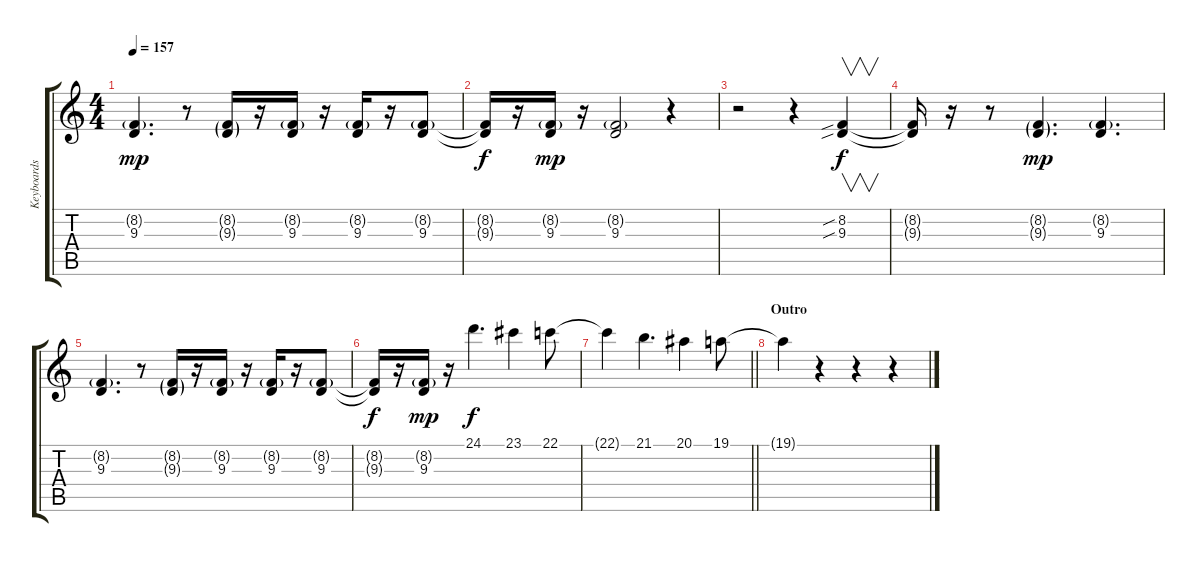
\track ("Keyboards II" "Keyboards ") {instrument lead8bassandlead}
\staff {score tabs}
\tuning (D4 A3 F3 C3 G2 D2) {hide}
\ts (4 4)
\tempo 157
\clef g2
\ks c
(8.2{g} 9.3).4{d dy mp} r.8 (8.2{g} 9.3{g}).16 r.16 (8.2{g} 9.3).16 r.16 (8.2{g} 9.3).16 r.16 (8.2{g} 9.3).8 |
(8.2{t} 9.3{t}).16{dy f} r.16 (8.2{g} 9.3).16{dy mp} r.16 (8.2{g} 9.3).2 r.4 |
r.2{volume 10 balance 16 instrument lead5charang} r.4 (8.2{sib} 9.3{sib}).4{v dy f} |
(8.2{t} 9.3{t}).16 r.16 r.8{volume 7 balance 4 instrument lead8bassandlead} (8.2{g} 9.3{g}).4{d dy mp} (8.2{g} 9.3).4{d} |
(8.2{g} 9.3).4{d} r.8 (8.2{g} 9.3{g}).16 r.16 (8.2{g} 9.3).16 r.16 (8.2{g} 9.3).16 r.16 (8.2{g} 9.3).8 |
(8.2{t} 9.3{t}).16{dy f} r.16 (8.2{g} 9.3).16{dy mp} r.16 24.1.4{d dy f volume 8 balance 8 instrument pad1newage} 23.1.4 22.1.8 |
\barLineRight lightlight
22.1{t}.4 21.1.4{d} 20.1.4 19.1.8 |
\section ("" "Outro")
19.1{t}.4 r.4 r.4 r.4
